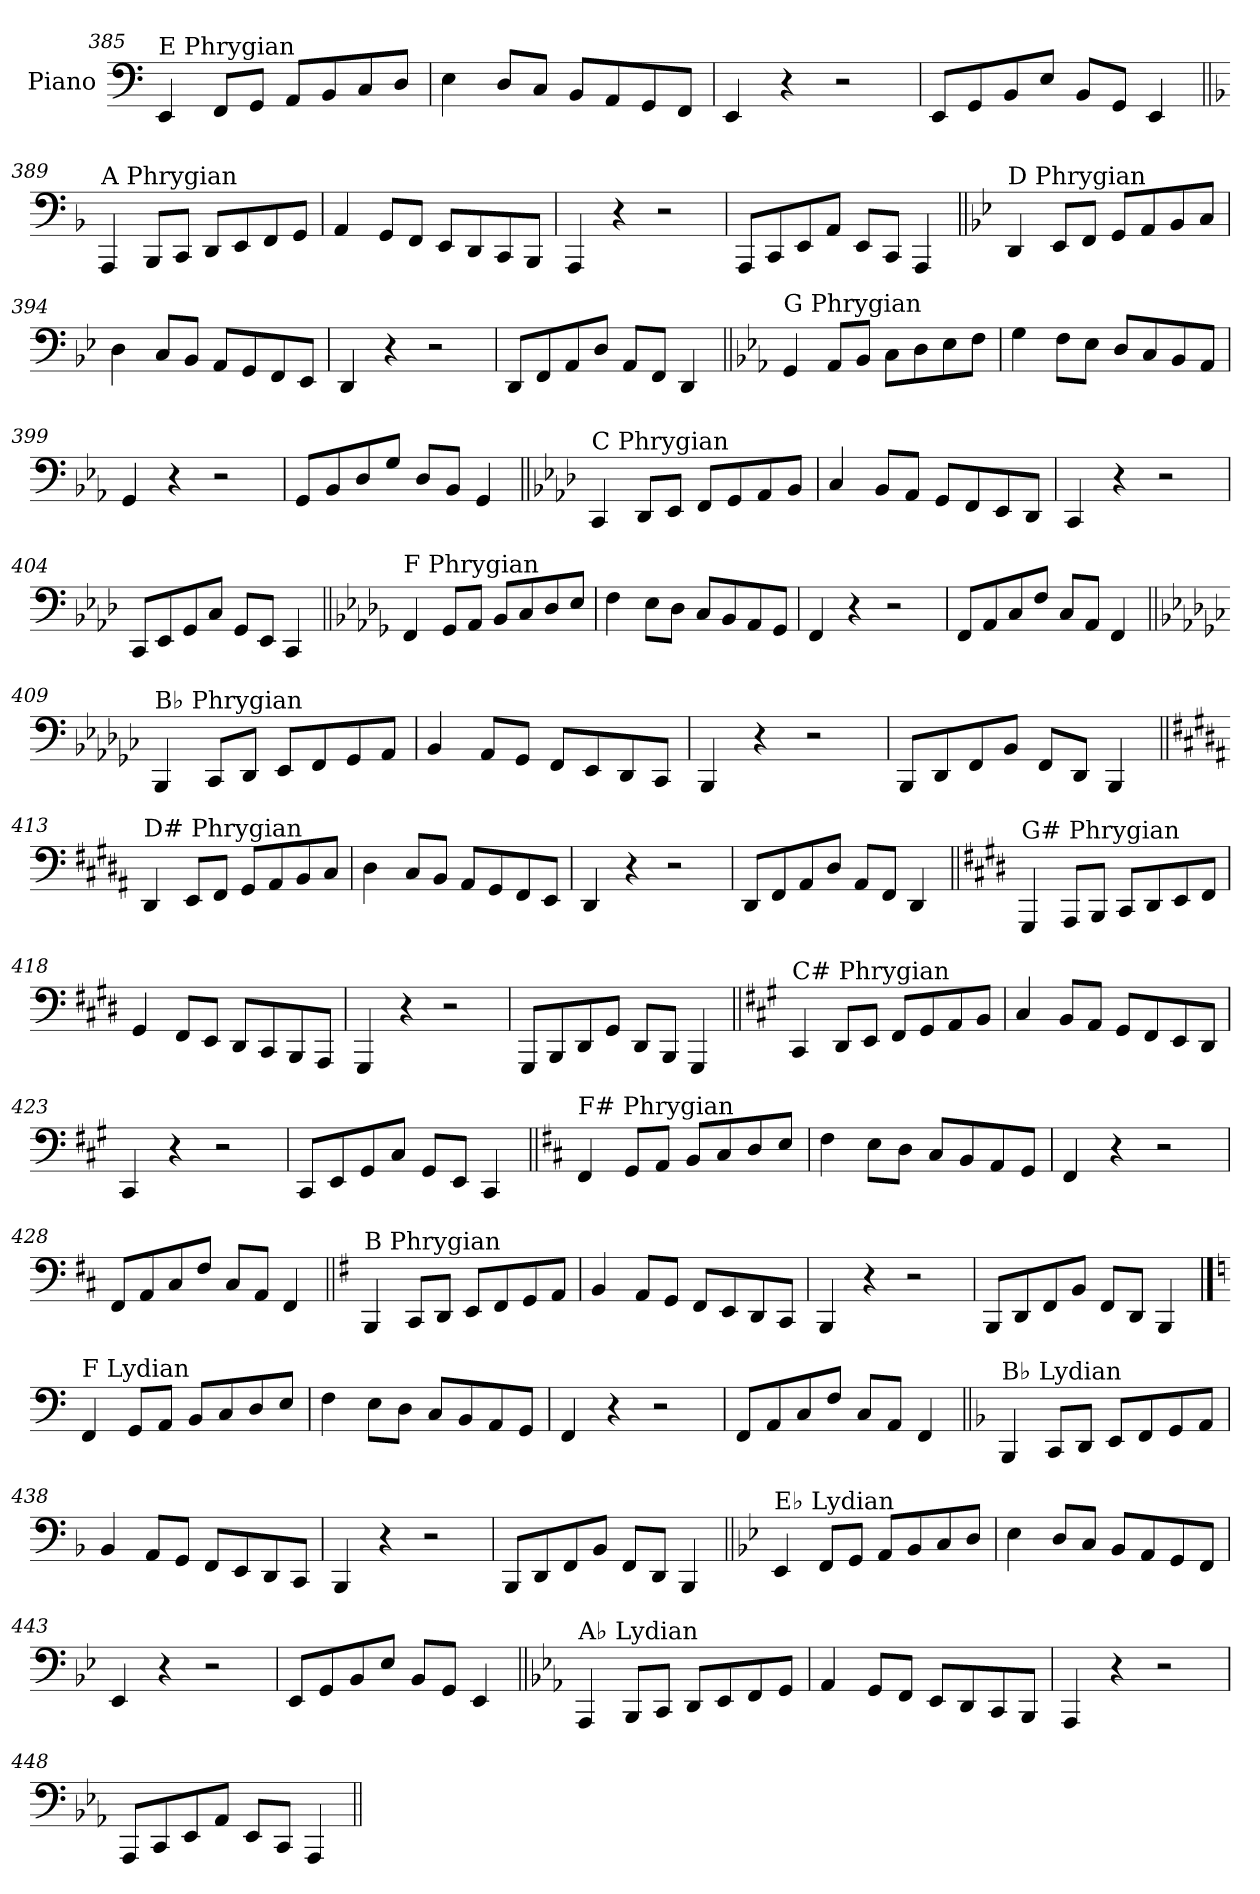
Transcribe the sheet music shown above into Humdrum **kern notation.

**kern
*part1
*staff1
*I"Piano
*I'Pno.
!!LO:PB:g=z
*clefF4
*k[]
=385
!LO:TX:a:t=E Phrygian
4EE/
8FF/L
8GG/J
8AA/L
8BB/
8C/
8D/J
=386
4E\
8D/L
8C/J
8BB/L
8AA/
8GG/
8FF/J
=387
4EE/
4r
2r
=388
8EE/L
8GG/
8BB/
8E/J
8BB/L
8GG/J
4EE/
!!LO:LB:g=z
=389||
*k[b-]
!LO:TX:a:t=A Phrygian
4AAA/
8BBB-/L
8CC/J
8DD/L
8EE/
8FF/
8GG/J
=390
4AA/
8GG/L
8FF/J
8EE/L
8DD/
8CC/
8BBB-/J
=391
4AAA/
4r
2r
=392
8AAA/L
8CC/
8EE/
8AA/J
8EE/L
8CC/J
4AAA/
!!LO:LB:g=z
=393||
*k[b-e-]
!LO:TX:a:t=D Phrygian
4DD/
8EE-/L
8FF/J
8GG/L
8AA/
8BB-/
8C/J
=394
4D\
8C/L
8BB-/J
8AA/L
8GG/
8FF/
8EE-/J
=395
4DD/
4r
2r
=396
8DD/L
8FF/
8AA/
8D/J
8AA/L
8FF/J
4DD/
!!LO:LB:g=z
=397||
*k[b-e-a-]
!LO:TX:a:t=G Phrygian
4GG/
8AA-/L
8BB-/J
8C\L
8D\
8E-\
8F\J
=398
4G\
8F\L
8E-\J
8D/L
8C/
8BB-/
8AA-/J
=399
4GG/
4r
2r
=400
8GG/L
8BB-/
8D/
8G/J
8D/L
8BB-/J
4GG/
!!LO:LB:g=z
=401||
*k[b-e-a-d-]
!LO:TX:a:t=C Phrygian
4CC/
8DD-/L
8EE-/J
8FF/L
8GG/
8AA-/
8BB-/J
=402
4C/
8BB-/L
8AA-/J
8GG/L
8FF/
8EE-/
8DD-/J
=403
4CC/
4r
2r
=404
8CC/L
8EE-/
8GG/
8C/J
8GG/L
8EE-/J
4CC/
!!LO:LB:g=z
=405||
*k[b-e-a-d-g-]
!LO:TX:a:t=F Phrygian
4FF/
8GG-/L
8AA-/J
8BB-/L
8C/
8D-/
8E-/J
=406
4F\
8E-\L
8D-\J
8C/L
8BB-/
8AA-/
8GG-/J
=407
4FF/
4r
2r
=408
8FF/L
8AA-/
8C/
8F/J
8C/L
8AA-/J
4FF/
!!LO:LB:g=z
=409||
*k[b-e-a-d-g-c-]
!LO:TX:a:t=B♭ Phrygian
4BBB-/
8CC-/L
8DD-/J
8EE-/L
8FF/
8GG-/
8AA-/J
=410
4BB-/
8AA-/L
8GG-/J
8FF/L
8EE-/
8DD-/
8CC-/J
=411
4BBB-/
4r
2r
=412
8BBB-/L
8DD-/
8FF/
8BB-/J
8FF/L
8DD-/J
4BBB-/
!!LO:LB:g=z
=413||
*k[f#c#g#d#a#]
!LO:TX:a:t=D# Phrygian
4DD#/
8EE/L
8FF#/J
8GG#/L
8AA#/
8BB/
8C#/J
=414
4D#\
8C#/L
8BB/J
8AA#/L
8GG#/
8FF#/
8EE/J
=415
4DD#/
4r
2r
=416
8DD#/L
8FF#/
8AA#/
8D#/J
8AA#/L
8FF#/J
4DD#/
!!LO:LB:g=z
=417||
*k[f#c#g#d#]
!LO:TX:a:t=G# Phrygian
4GGG#/
8AAA/L
8BBB/J
8CC#/L
8DD#/
8EE/
8FF#/J
=418
4GG#/
8FF#/L
8EE/J
8DD#/L
8CC#/
8BBB/
8AAA/J
=419
4GGG#/
4r
2r
=420
8GGG#/L
8BBB/
8DD#/
8GG#/J
8DD#/L
8BBB/J
4GGG#/
!!LO:LB:g=z
=421||
*k[f#c#g#]
!LO:TX:a:t=C# Phrygian
4CC#/
8DD/L
8EE/J
8FF#/L
8GG#/
8AA/
8BB/J
=422
4C#/
8BB/L
8AA/J
8GG#/L
8FF#/
8EE/
8DD/J
=423
4CC#/
4r
2r
=424
8CC#/L
8EE/
8GG#/
8C#/J
8GG#/L
8EE/J
4CC#/
!!LO:LB:g=z
=425||
*k[f#c#]
!LO:TX:a:t=F# Phrygian
4FF#/
8GG/L
8AA/J
8BB/L
8C#/
8D/
8E/J
=426
4F#\
8E\L
8D\J
8C#/L
8BB/
8AA/
8GG/J
=427
4FF#/
4r
2r
=428
8FF#/L
8AA/
8C#/
8F#/J
8C#/L
8AA/J
4FF#/
!!LO:LB:g=z
=429||
*k[f#]
!LO:TX:a:t=B Phrygian
4BBB/
8CC/L
8DD/J
8EE/L
8FF#/
8GG/
8AA/J
=430
4BB/
8AA/L
8GG/J
8FF#/L
8EE/
8DD/
8CC/J
=431
4BBB/
4r
2r
=432
8BBB/L
8DD/
8FF#/
8BB/J
8FF#/L
8DD/J
4BBB/
!!LO:PB:g=z
==433
*k[]
!LO:TX:a:t=F Lydian
4FF/
8GG/L
8AA/J
8BB/L
8C/
8D/
8E/J
=434
4F\
8E\L
8D\J
8C/L
8BB/
8AA/
8GG/J
=435
4FF/
4r
2r
=436
8FF/L
8AA/
8C/
8F/J
8C/L
8AA/J
4FF/
!!LO:LB:g=z
=437||
*k[b-]
!LO:TX:a:t=B♭ Lydian
4BBB-/
8CC/L
8DD/J
8EE/L
8FF/
8GG/
8AA/J
=438
4BB-/
8AA/L
8GG/J
8FF/L
8EE/
8DD/
8CC/J
=439
4BBB-/
4r
2r
=440
8BBB-/L
8DD/
8FF/
8BB-/J
8FF/L
8DD/J
4BBB-/
!!LO:LB:g=z
=441||
*k[b-e-]
!LO:TX:a:t=E♭ Lydian
4EE-/
8FF/L
8GG/J
8AA/L
8BB-/
8C/
8D/J
=442
4E-\
8D/L
8C/J
8BB-/L
8AA/
8GG/
8FF/J
=443
4EE-/
4r
2r
=444
8EE-/L
8GG/
8BB-/
8E-/J
8BB-/L
8GG/J
4EE-/
!!LO:LB:g=z
=445||
*k[b-e-a-]
!LO:TX:a:t=A♭ Lydian
4AAA-/
8BBB-/L
8CC/J
8DD/L
8EE-/
8FF/
8GG/J
=446
4AA-/
8GG/L
8FF/J
8EE-/L
8DD/
8CC/
8BBB-/J
=447
4AAA-/
4r
2r
=448
8AAA-/L
8CC/
8EE-/
8AA-/J
8EE-/L
8CC/J
4AAA-/
=||
*-
